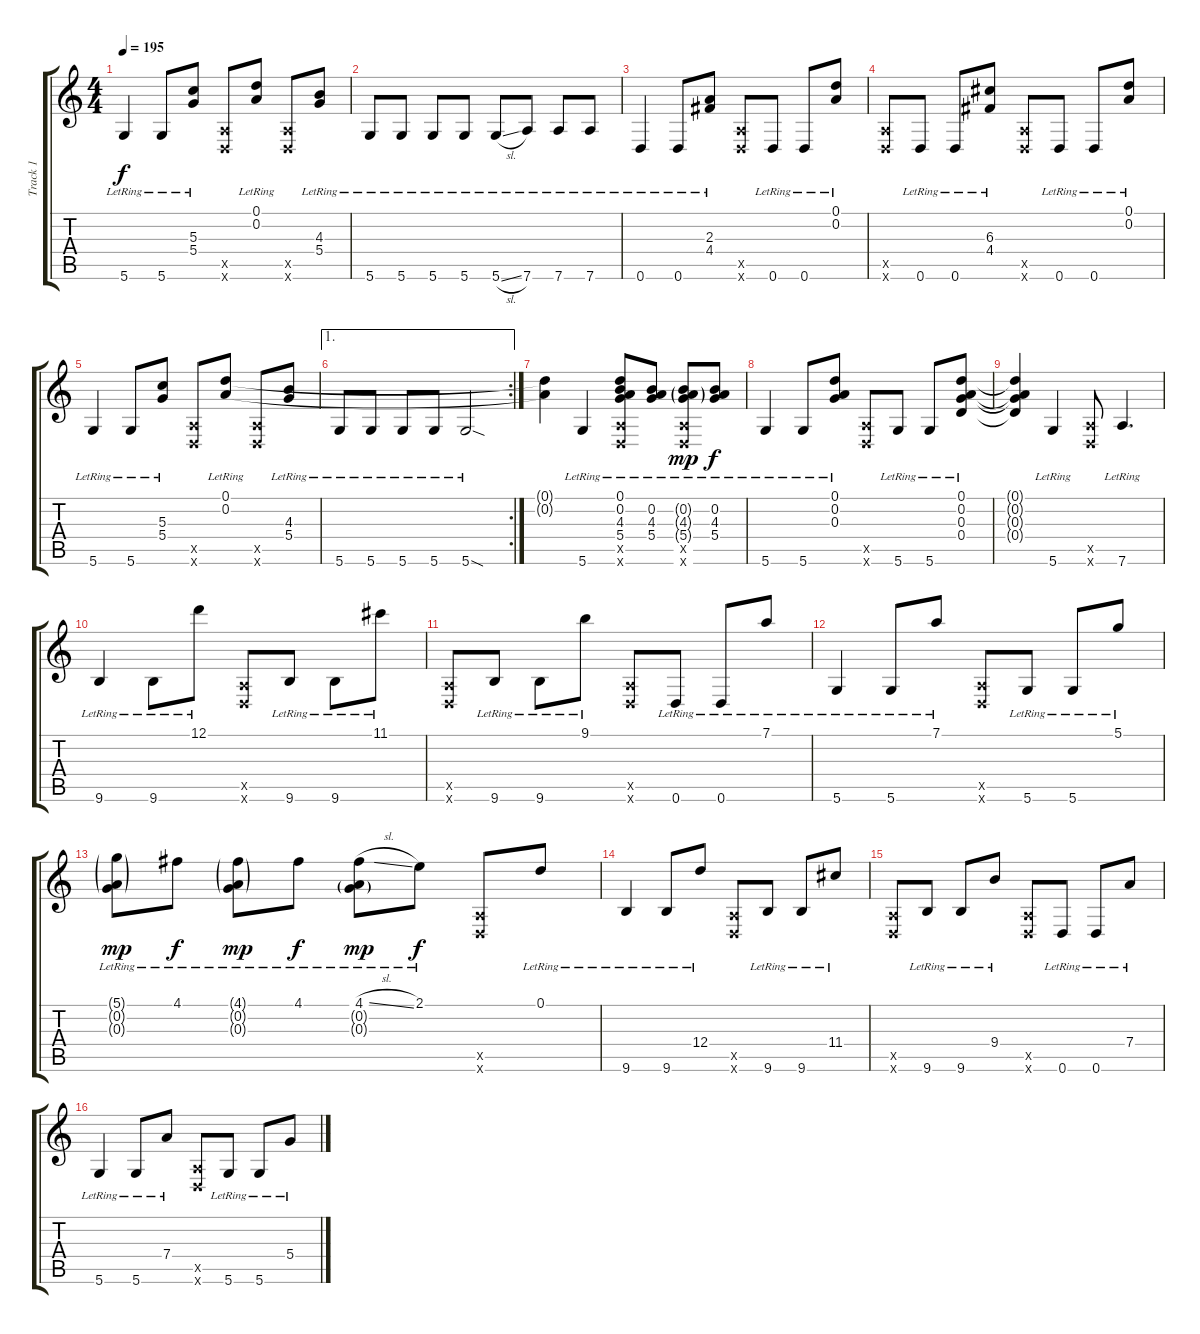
\track ("Track 1" "Track 1") {instrument acousticguitarsteel}
\staff {score tabs}
\tuning (D4 A3 G3 D3 A2 D2) {hide}
\ts (4 4)
\tempo 195
\clef g2
\ks c
5.6{lr}.4{dy f} 5.6{lr}.8 (5.3{lr} 5.4{lr}).8 (0.5{x} 0.6{x}).8 (0.1{lr} 0.2{lr}).8 (0.5{x} 0.6{x}).8 (4.3{lr} 5.4{lr}).8 |
5.6{lr}.8 5.6{lr}.8 5.6{lr}.8 5.6{lr}.8 5.6{sl lr}.8 7.6{lr}.8 7.6{lr}.8 7.6{lr}.8 |
0.6{lr}.4 0.6{lr}.8 (2.3{lr} 4.4{lr}).8 (0.5{x} 0.6{x}).8 0.6{lr}.8 0.6{lr}.8 (0.1{lr} 0.2{lr}).8 |
(0.5{x} 0.6{x}).8 0.6{lr}.8 0.6{lr}.8 (6.3{lr} 4.4{lr}).8 (0.5{x} 0.6{x}).8 0.6{lr}.8 0.6{lr}.8 (0.1{lr} 0.2{lr}).8 |
5.6{lr}.4 5.6{lr}.8 (5.3{lr} 5.4{lr}).8 (0.5{x} 0.6{x}).8 (0.1{lr} 0.2{lr}).8 (0.5{x} 0.6{x}).8 (4.3{lr} 5.4{lr}).8 |
\ae 1
\rc 2
5.6{lr}.8 5.6{lr}.8 5.6{lr}.8 5.6{lr}.8 5.6{sod lr}.2 |
(0.1{t} 0.2{t}).4 5.6{lr}.4 (0.1{lr} 0.2{lr} 4.3{lr} 5.4{lr} 0.5{x} 0.6{x}).8 (0.2 4.3{lr} 5.4{lr}).8 (0.2{g lr} 4.3{g lr} 5.4{g lr} 0.5{x} 0.6{x}).8{dy mp} (0.2 4.3{lr} 5.4{lr}).8{dy f} |
5.6{lr}.4 5.6{lr}.8 (0.1{lr} 0.2{lr} 0.3{lr}).8 (0.5{x} 0.6{x}).8 5.6{lr}.8 5.6{lr}.8 (0.1{lr} 0.2{lr} 0.3{lr} 0.4{lr}).8 |
(0.1{t} 0.2{t} 0.3{t} 0.4{t}).4 5.6{lr}.4 (0.5{x} 0.6{x}).8 7.6{lr}.4{d} |
9.6{lr}.4 9.6{lr}.8 12.1{lr}.8 (0.5{x} 0.6{x}).8 9.6{lr}.8 9.6{lr}.8 11.1{lr}.8 |
(0.5{x} 0.6{x}).8 9.6{lr}.8 9.6{lr}.8 9.1{lr}.8 (0.5{x} 0.6{x}).8 0.6{lr}.8 0.6{lr}.8 7.1{lr}.8 |
5.6{lr}.4 5.6{lr}.8 7.1{lr}.8 (0.5{x} 0.6{x}).8 5.6{lr}.8 5.6{lr}.8 5.1{lr}.8 |
(5.1{g lr} 0.2{g lr} 0.3{g lr}).8{dy mp} 4.1{lr}.8{dy f} (4.1{g lr} 0.2{g lr} 0.3{g lr}).8{dy mp} 4.1{lr}.8{dy f} (4.1{sl lr} 0.2{g lr} 0.3{g lr}).8{dy mp} 2.1{lr}.8{dy f} (0.5{x} 0.6{x}).8 0.1{lr}.8 |
9.6{lr}.4 9.6{lr}.8 12.4{lr}.8 (0.5{x} 0.6{x}).8 9.6{lr}.8 9.6{lr}.8 11.4{lr}.8 |
(0.5{x} 0.6{x}).8 9.6{lr}.8 9.6{lr}.8 9.4{lr}.8 (0.5{x} 0.6{x}).8 0.6{lr}.8 0.6{lr}.8 7.4{lr}.8 |
5.6{lr}.4 5.6{lr}.8 7.4{lr}.8 (0.5{x} 0.6{x}).8 5.6{lr}.8 5.6{lr}.8 5.4{lr}.8
